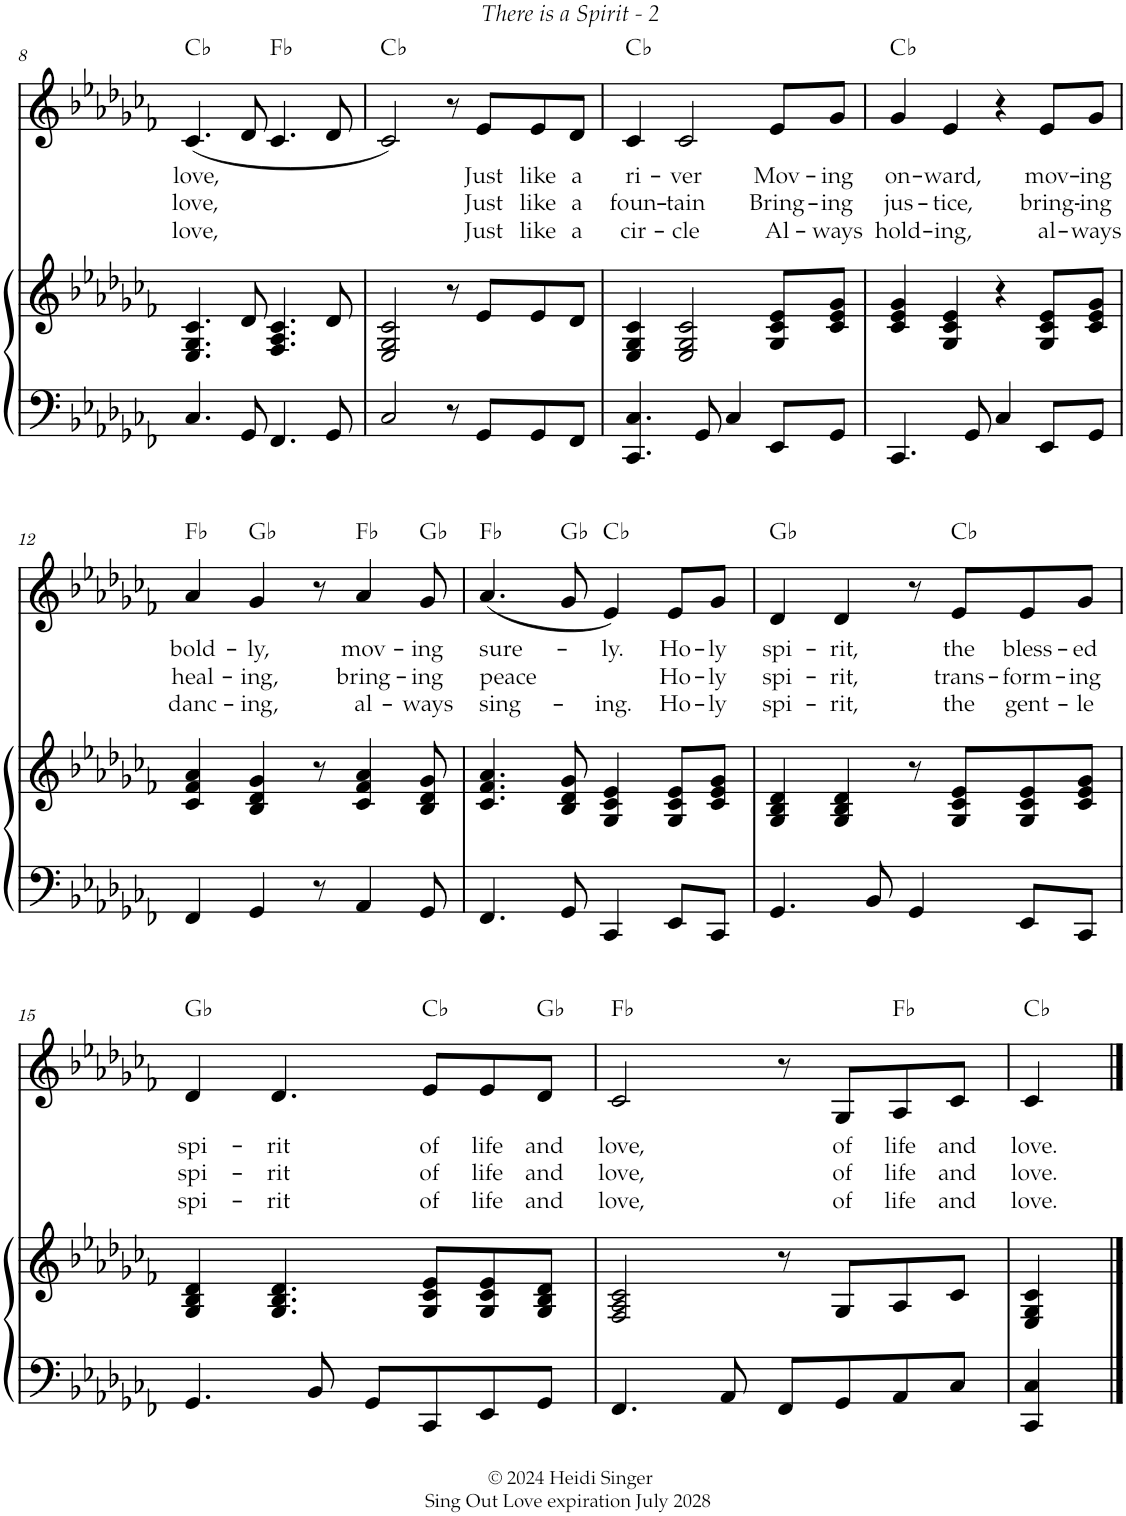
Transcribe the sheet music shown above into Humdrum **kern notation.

**kern	**kern	**kern	**text	**text	**text	**harte
*part2	*part2	*part1	*part1	*part1	*part1	*part1
*staff3	*staff2	*staff1	*staff1	*staff1	*staff1	*
*I"Piano	*	*I"Oboe	*	*	*	*
*I'Pno	*	*I'Ob	*	*	*	*
!!LO:PB:g=z
*clefF4	*clefG2	*clefG2	*	*	*	*
*k[b-e-a-d-g-c-f-]	*k[b-e-a-d-g-c-f-]	*k[b-e-a-d-g-c-f-]	*	*	*	*
*M4/4	*M4/4	*M4/4	*	*	*	*
=8	=8	=8	=8	=8	=8	=8
!	!	!	!LO:LY:b	!LO:LY:b	!LO:LY:b	!
4.C-/	4.E-/ 4.G-/ 4.c-/	(4.c-/	love,	love,	love,	Cb:maj
8GG-/	8d-/	8d-/	.	.	.	.
4.FF-/	4.F-/ 4.A-/ 4.c-/	4.c-/	.	.	.	Fb:maj
8GG-/	8d-/	8d-/	.	.	.	.
=9	=9	=9	=9	=9	=9	=9
2C-/	2E-/ 2G-/ 2c-/	2c-/)	.	.	.	Cb:maj
8r	8r	8r	.	.	.	.
!	!	!	!LO:LY:b	!LO:LY:b	!LO:LY:b	!
8GG-/L	8e-/L	8e-/L	Just	Just	Just	.
!	!	!	!LO:LY:b	!LO:LY:b	!LO:LY:b	!
8GG-/	8e-/	8e-/	like	like	like	.
!	!	!	!LO:LY:b	!LO:LY:b	!LO:LY:b	!
8FF-/J	8d-/J	8d-/J	a	a	a	.
=10	=10	=10	=10	=10	=10	=10
!	!	!	!LO:LY:b	!LO:LY:b	!LO:LY:b	!
4.CC-/ 4.C-/	4E-/ 4G-/ 4c-/	4c-/	ri-	foun-	cir-	Cb:maj
!	!	!	!LO:LY:b	!LO:LY:b	!LO:LY:b	!
.	2E-/ 2G-/ 2c-/	2c-/	-ver	-tain	-cle	.
8GG-/	.	.	.	.	.	.
4C-/	.	.	.	.	.	.
!	!	!	!LO:LY:b	!LO:LY:b	!LO:LY:b	!
8EE-/L	8G-/ 8c-/ 8e-/L	8e-/L	Mov-	Bring-	Al-	.
!	!	!	!LO:LY:b	!LO:LY:b	!LO:LY:b	!
8GG-/J	8c-/ 8e-/ 8g-/J	8g-/J	-ing	-ing	-ways	.
=11	=11	=11	=11	=11	=11	=11
!	!	!	!LO:LY:b	!LO:LY:b	!LO:LY:b	!
4.CC-/	4c-/ 4e-/ 4g-/	4g-/	on-	jus-	hold-	Cb:maj
!	!	!	!LO:LY:b	!LO:LY:b	!LO:LY:b	!
.	4G-/ 4c-/ 4e-/	4e-/	-ward,	-tice,	-ing,	.
8GG-/	.	.	.	.	.	.
4C-/	4r	4r	.	.	.	.
!	!	!	!LO:LY:b	!LO:LY:b	!LO:LY:b	!
8EE-/L	8G-/ 8c-/ 8e-/L	8e-/L	mov-	bring-	al-	.
!	!	!	!LO:LY:b	!LO:LY:b	!LO:LY:b	!
8GG-/J	8c-/ 8e-/ 8g-/J	8g-/J	-ing	-ing	-ways	.
!!LO:LB:g=z
=12	=12	=12	=12	=12	=12	=12
!	!	!	!LO:LY:b	!LO:LY:b	!LO:LY:b	!
4FF-/	4c-/ 4f-/ 4a-/	4a-/	bold-	heal-	danc-	Fb:maj
!	!	!	!LO:LY:b	!LO:LY:b	!LO:LY:b	!
4GG-/	4B-/ 4d-/ 4g-/	4g-/	-ly,	-ing,	-ing,	Gb:maj
8r	8r	8r	.	.	.	.
!	!	!	!LO:LY:b	!LO:LY:b	!LO:LY:b	!
4AA-/	4c-/ 4f-/ 4a-/	4a-/	mov-	bring-	al-	Fb:maj
!	!	!	!LO:LY:b	!LO:LY:b	!LO:LY:b	!
8GG-/	8B-/ 8d-/ 8g-/	8g-/	-ing	-ing	-ways	Gb:maj
=13	=13	=13	=13	=13	=13	=13
!	!	!	!LO:LY:b	!LO:LY:b	!LO:LY:b	!
4.FF-/	4.c-/ 4.f-/ 4.a-/	(4.a-/	sure-	peace	sing-	Fb:maj
8GG-/	8B-/ 8d-/ 8g-/	8g-/	.	.	.	Gb:maj
!	!	!	!LO:LY:b	!	!LO:LY:b	!
4CC-/	4G-/ 4c-/ 4e-/	4e-/)	-ly.	.	-ing.	Cb:maj
!	!	!	!LO:LY:b	!LO:LY:b	!LO:LY:b	!
8EE-/L	8G-/ 8c-/ 8e-/L	8e-/L	Ho-	Ho-	Ho-	.
!	!	!	!LO:LY:b	!LO:LY:b	!LO:LY:b	!
8CC-/J	8c-/ 8e-/ 8g-/J	8g-/J	-ly	-ly	-ly	.
=14	=14	=14	=14	=14	=14	=14
!	!	!	!LO:LY:b	!LO:LY:b	!LO:LY:b	!
4.GG-/	4G-/ 4B-/ 4d-/	4d-/	spi-	spi-	spi-	Gb:maj
!	!	!	!LO:LY:b	!LO:LY:b	!LO:LY:b	!
.	4G-/ 4B-/ 4d-/	4d-/	-rit,	-rit,	-rit,	.
8BB-/	.	.	.	.	.	.
4GG-/	8r	8r	.	.	.	.
!	!	!	!LO:LY:b	!LO:LY:b	!LO:LY:b	!
.	8G-/ 8c-/ 8e-/L	8e-/L	the	trans-	the	Cb:maj
!	!	!	!LO:LY:b	!LO:LY:b	!LO:LY:b	!
8EE-/L	8G-/ 8c-/ 8e-/	8e-/	bless-	-form-	gent-	.
!	!	!	!LO:LY:b	!LO:LY:b	!LO:LY:b	!
8CC-/J	8c-/ 8e-/ 8g-/J	8g-/J	-ed	-ing	-le	.
!!LO:LB:g=z
=15	=15	=15	=15	=15	=15	=15
!	!	!	!LO:LY:b	!LO:LY:b	!LO:LY:b	!
4.GG-/	4G-/ 4B-/ 4d-/	4d-/	spi-	spi-	spi-	Gb:maj
!	!	!	!LO:LY:b	!LO:LY:b	!LO:LY:b	!
.	4.G-/ 4.B-/ 4.d-/	4.d-/	-rit	-rit	-rit	.
8BB-/	.	.	.	.	.	.
8GG-/L	.	.	.	.	.	.
!	!	!	!LO:LY:b	!LO:LY:b	!LO:LY:b	!
8CC-/	8G-/ 8c-/ 8e-/L	8e-/L	of	of	of	Cb:maj
!	!	!	!LO:LY:b	!LO:LY:b	!LO:LY:b	!
8EE-/	8G-/ 8c-/ 8e-/	8e-/	life	life	life	.
!	!	!	!LO:LY:b	!LO:LY:b	!LO:LY:b	!
8GG-/J	8G-/ 8B-/ 8d-/J	8d-/J	and	and	and	Gb:maj
=16	=16	=16	=16	=16	=16	=16
!	!	!	!LO:LY:b	!LO:LY:b	!LO:LY:b	!
4.FF-/	2F-/ 2A-/ 2c-/	2c-/	love,	love,	love,	Fb:maj
8AA-/	.	.	.	.	.	.
8FF-/L	8r	8r	.	.	.	.
!	!	!	!LO:LY:b	!LO:LY:b	!LO:LY:b	!
8GG-/	8G-/L	8G-/L	of	of	of	.
!	!	!	!LO:LY:b	!LO:LY:b	!LO:LY:b	!
8AA-/	8A-/	8A-/	life	life	life	Fb:maj
!	!	!	!LO:LY:b	!LO:LY:b	!LO:LY:b	!
8C-/J	8c-/J	8c-/J	and	and	and	.
=17	=17	=17	=17	=17	=17	=17
!	!	!	!LO:LY:b	!LO:LY:b	!LO:LY:b	!
4CC-/ 4C-/	4E-/ 4G-/ 4c-/	4c-/	love.	love.	love.	Cb:maj
==	==	==	==	==	==	==
*-	*-	*-	*-	*-	*-	*-
